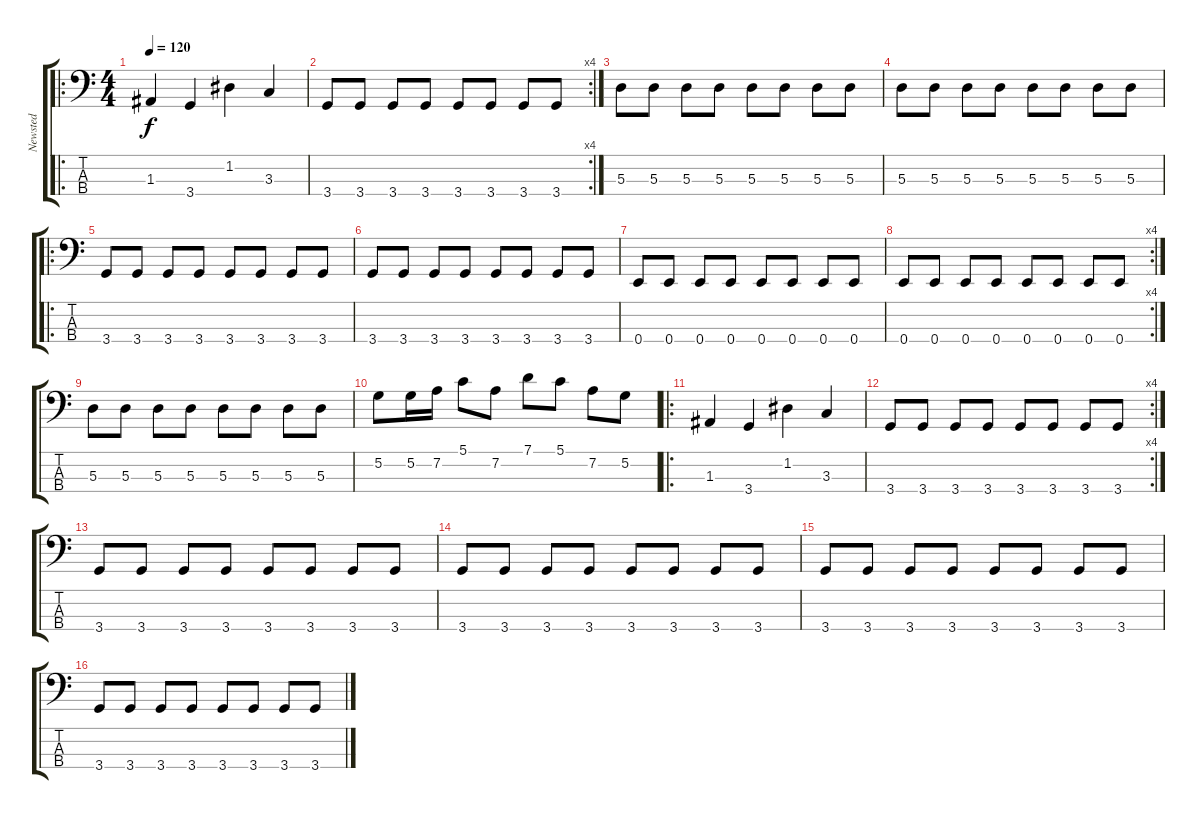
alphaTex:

\track ("Newsted" "Newsted") {instrument electricbasspick}
\staff {score tabs}
\tuning (G2 D2 A1 E1) {hide}
\ro
\ts (4 4)
\tempo 120
\clef f4
\ks c
1.3.4{dy f} 3.4.4 1.2.4 3.3.4 |
\rc 4
3.4.8 3.4.8 3.4.8 3.4.8 3.4.8 3.4.8 3.4.8 3.4.8 |
5.3.8 5.3.8 5.3.8 5.3.8 5.3.8 5.3.8 5.3.8 5.3.8 |
5.3.8 5.3.8 5.3.8 5.3.8 5.3.8 5.3.8 5.3.8 5.3.8 |
\ro
3.4.8 3.4.8 3.4.8 3.4.8 3.4.8 3.4.8 3.4.8 3.4.8 |
3.4.8 3.4.8 3.4.8 3.4.8 3.4.8 3.4.8 3.4.8 3.4.8 |
0.4.8 0.4.8 0.4.8 0.4.8 0.4.8 0.4.8 0.4.8 0.4.8 |
\rc 4
0.4.8 0.4.8 0.4.8 0.4.8 0.4.8 0.4.8 0.4.8 0.4.8 |
5.3.8 5.3.8 5.3.8 5.3.8 5.3.8 5.3.8 5.3.8 5.3.8 |
5.2.8 5.2.16 7.2.16 5.1.8 7.2.8 7.1.8 5.1.8 7.2.8 5.2.8 |
\ro
1.3.4 3.4.4 1.2.4 3.3.4 |
\rc 4
3.4.8 3.4.8 3.4.8 3.4.8 3.4.8 3.4.8 3.4.8 3.4.8 |
3.4.8 3.4.8 3.4.8 3.4.8 3.4.8 3.4.8 3.4.8 3.4.8 |
3.4.8 3.4.8 3.4.8 3.4.8 3.4.8 3.4.8 3.4.8 3.4.8 |
3.4.8 3.4.8 3.4.8 3.4.8 3.4.8 3.4.8 3.4.8 3.4.8 |
3.4.8 3.4.8 3.4.8 3.4.8 3.4.8 3.4.8 3.4.8 3.4.8
